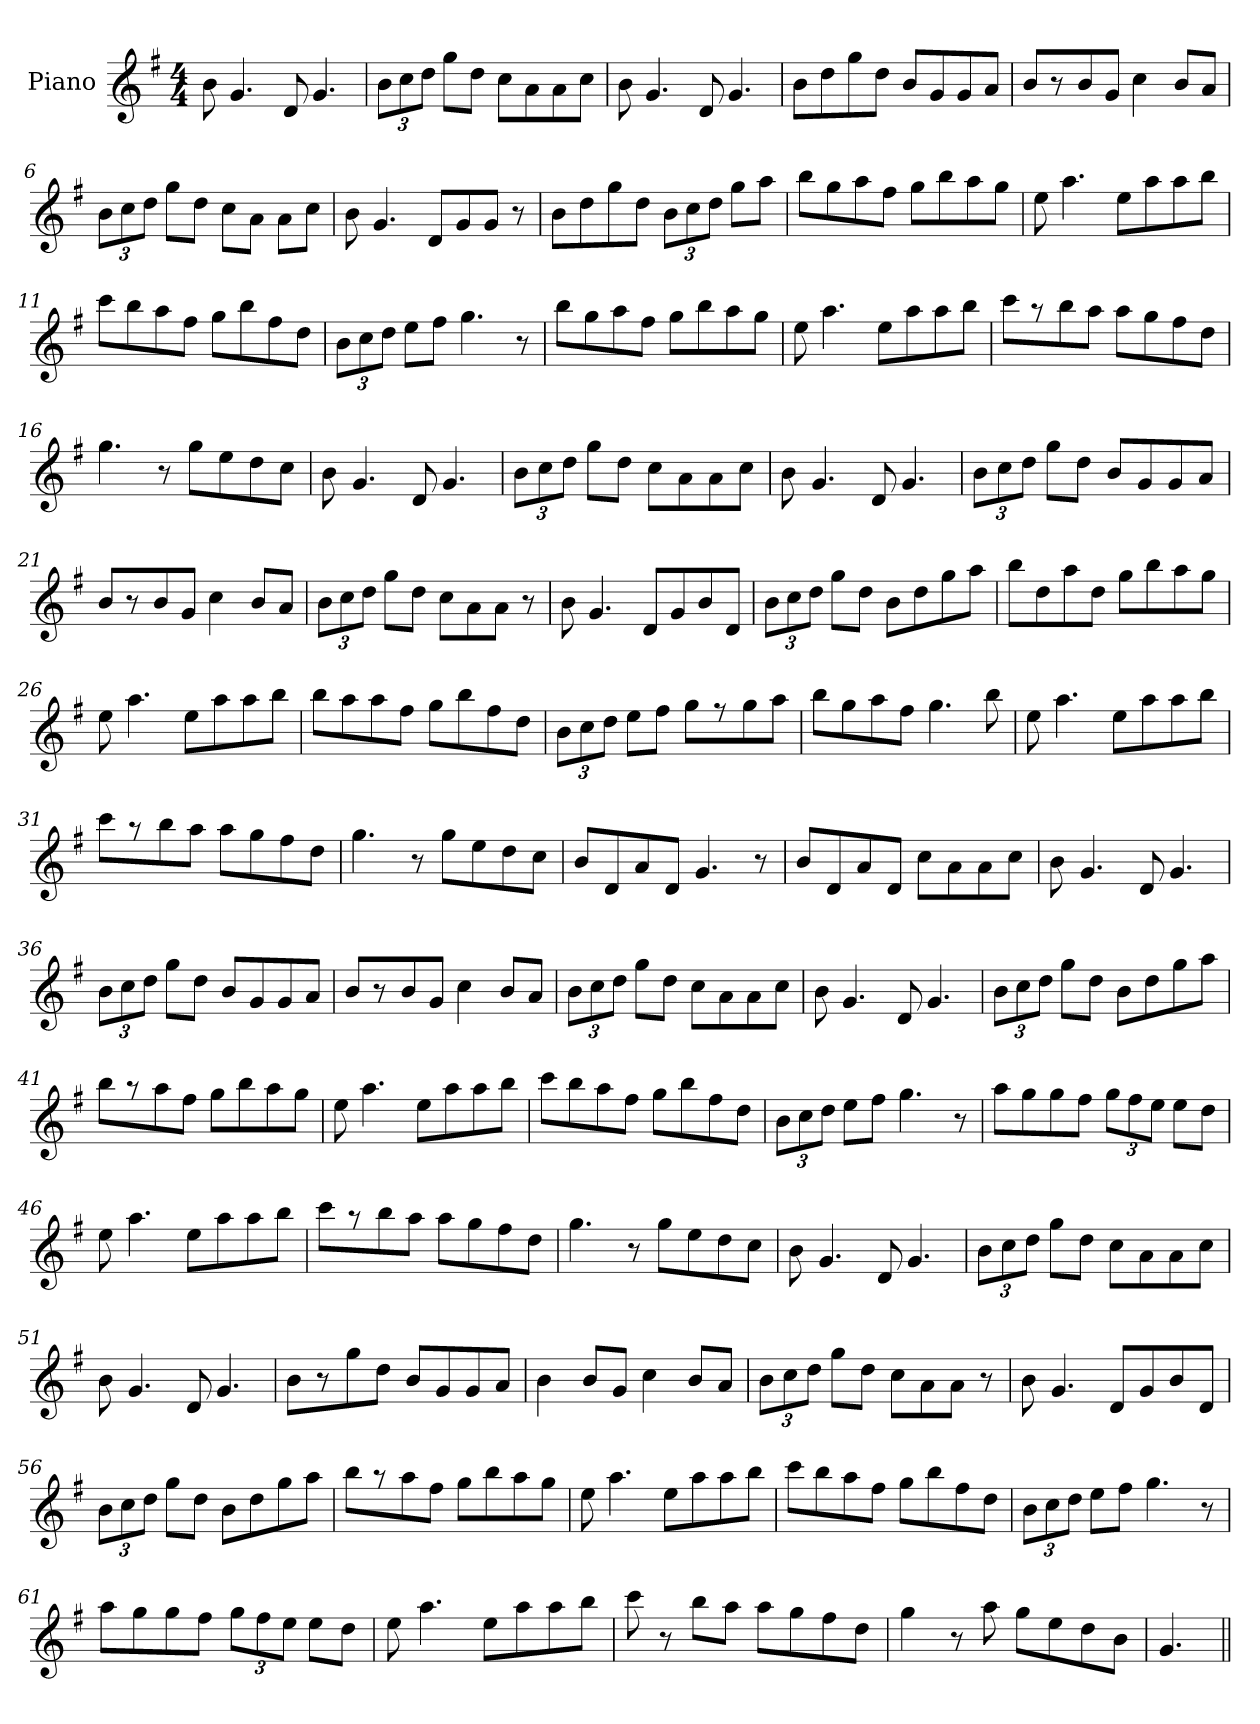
**kern
*part1
*staff1
*I"Piano
*I'Pno
*clefG2
*k[f#]
*G:
*M4/4
=1
8b\
4.g/
8d/
4.g/
=2
12b\L
12cc\
12dd\J
8gg\L
8dd\J
8cc\L
8a\
8a\
8cc\J
=3
8b\
4.g/
8d/
4.g/
=4
8b\L
8dd\
8gg\
8dd\J
8b/L
8g/
8g/
8a/J
!!LO:LB:g=z
=5
8b/L
8r
8b/
8g/J
4cc\
8b/L
8a/J
=6
12b\L
12cc\
12dd\J
8gg\L
8dd\J
8cc\L
8a\J
8a\L
8cc\J
=7
8b\
4.g/
8d/L
8g/
8g/J
8r
=8
8b\L
8dd\
8gg\
8dd\J
12b\L
12cc\
12dd\J
8gg\L
8aa\J
!!LO:LB:g=z
=9
8bb\L
8gg\
8aa\
8ff#\J
8gg\L
8bb\
8aa\
8gg\J
=10
8ee\
4.aa\
8ee\L
8aa\
8aa\
8bb\J
=11
8ccc\L
8bb\
8aa\
8ff#\J
8gg\L
8bb\
8ff#\
8dd\J
=12
12b\L
12cc\
12dd\J
8ee\L
8ff#\J
4.gg\
8r
!!LO:LB:g=z
=13
8bb\L
8gg\
8aa\
8ff#\J
8gg\L
8bb\
8aa\
8gg\J
=14
8ee\
4.aa\
8ee\L
8aa\
8aa\
8bb\J
=15
8ccc\L
8r
8bb\
8aa\J
8aa\L
8gg\
8ff#\
8dd\J
=16
4.gg\
8r
8gg\L
8ee\
8dd\
8cc\J
=17
8b\
4.g/
8d/
4.g/
!!LO:LB:g=z
=18
12b\L
12cc\
12dd\J
8gg\L
8dd\J
8cc\L
8a\
8a\
8cc\J
=19
8b\
4.g/
8d/
4.g/
=20
12b\L
12cc\
12dd\J
8gg\L
8dd\J
8b/L
8g/
8g/
8a/J
=21
8b/L
8r
8b/
8g/J
4cc\
8b/L
8a/J
!!LO:LB:g=z
=22
12b\L
12cc\
12dd\J
8gg\L
8dd\J
8cc\L
8a\
8a\J
8r
=23
8b\
4.g/
8d/L
8g/
8b/
8d/J
=24
12b\L
12cc\
12dd\J
8gg\L
8dd\J
8b\L
8dd\
8gg\
8aa\J
=25
8bb\L
8dd\
8aa\
8dd\J
8gg\L
8bb\
8aa\
8gg\J
!!LO:LB:g=z
=26
8ee\
4.aa\
8ee\L
8aa\
8aa\
8bb\J
=27
8bb\L
8aa\
8aa\
8ff#\J
8gg\L
8bb\
8ff#\
8dd\J
=28
12b\L
12cc\
12dd\J
8ee\L
8ff#\J
8gg\L
8r
8gg\
8aa\J
=29
8bb\L
8gg\
8aa\
8ff#\J
4.gg\
8bb\
!!LO:LB:g=z
=30
8ee\
4.aa\
8ee\L
8aa\
8aa\
8bb\J
=31
8ccc\L
8r
8bb\
8aa\J
8aa\L
8gg\
8ff#\
8dd\J
=32
4.gg\
8r
8gg\L
8ee\
8dd\
8cc\J
=33
8b/L
8d/
8a/
8d/J
4.g/
8r
=34
8b/L
8d/
8a/
8d/J
8cc\L
8a\
8a\
8cc\J
!!LO:LB:g=z
=35
8b\
4.g/
8d/
4.g/
=36
12b\L
12cc\
12dd\J
8gg\L
8dd\J
8b/L
8g/
8g/
8a/J
=37
8b/L
8r
8b/
8g/J
4cc\
8b/L
8a/J
=38
12b\L
12cc\
12dd\J
8gg\L
8dd\J
8cc\L
8a\
8a\
8cc\J
=39
8b\
4.g/
8d/
4.g/
!!LO:LB:g=z
=40
12b\L
12cc\
12dd\J
8gg\L
8dd\J
8b\L
8dd\
8gg\
8aa\J
=41
8bb\L
8r
8aa\
8ff#\J
8gg\L
8bb\
8aa\
8gg\J
=42
8ee\
4.aa\
8ee\L
8aa\
8aa\
8bb\J
=43
8ccc\L
8bb\
8aa\
8ff#\J
8gg\L
8bb\
8ff#\
8dd\J
!!LO:LB:g=z
=44
12b\L
12cc\
12dd\J
8ee\L
8ff#\J
4.gg\
8r
=45
8aa\L
8gg\
8gg\
8ff#\J
12gg\L
12ff#\
12ee\J
8ee\L
8dd\J
=46
8ee\
4.aa\
8ee\L
8aa\
8aa\
8bb\J
=47
8ccc\L
8r
8bb\
8aa\J
8aa\L
8gg\
8ff#\
8dd\J
!!LO:PB:g=z
=48
4.gg\
8r
8gg\L
8ee\
8dd\
8cc\J
=49
8b\
4.g/
8d/
4.g/
=50
12b\L
12cc\
12dd\J
8gg\L
8dd\J
8cc\L
8a\
8a\
8cc\J
=51
8b\
4.g/
8d/
4.g/
=52
8b\L
8r
8gg\
8dd\J
8b/L
8g/
8g/
8a/J
!!LO:LB:g=z
=53
4b\
8b/L
8g/J
4cc\
8b/L
8a/J
=54
12b\L
12cc\
12dd\J
8gg\L
8dd\J
8cc\L
8a\
8a\J
8r
=55
8b\
4.g/
8d/L
8g/
8b/
8d/J
=56
12b\L
12cc\
12dd\J
8gg\L
8dd\J
8b\L
8dd\
8gg\
8aa\J
!!LO:LB:g=z
=57
8bb\L
8r
8aa\
8ff#\J
8gg\L
8bb\
8aa\
8gg\J
=58
8ee\
4.aa\
8ee\L
8aa\
8aa\
8bb\J
=59
8ccc\L
8bb\
8aa\
8ff#\J
8gg\L
8bb\
8ff#\
8dd\J
=60
12b\L
12cc\
12dd\J
8ee\L
8ff#\J
4.gg\
8r
!!LO:LB:g=z
=61
8aa\L
8gg\
8gg\
8ff#\J
12gg\L
12ff#\
12ee\J
8ee\L
8dd\J
=62
8ee\
4.aa\
8ee\L
8aa\
8aa\
8bb\J
=63
8ccc\
8r
8bb\L
8aa\J
8aa\L
8gg\
8ff#\
8dd\J
=64
4gg\
8r
8aa\
8gg\L
8ee\
8dd\
8b\J
=65
4.g/
=||
*-
